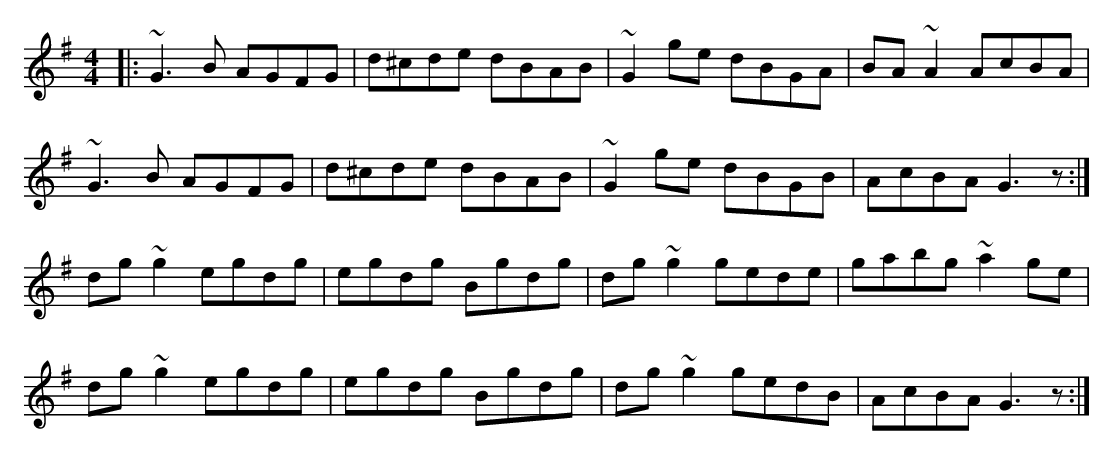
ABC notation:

X:1
M:4/4
K:G
|:~G3B AGFG|d^cde dBAB|~G2ge dBGA|BA~A2 AcBA|
~G3B AGFG|d^cde dBAB|~G2ge dBGB|AcBA G3z:|
dg~g2 egdg|egdg Bgdg|dg~g2 gede|gabg~a2ge|
dg~g2 egdg|egdg Bgdg|dg~g2 gedB|AcBA G3z:|
